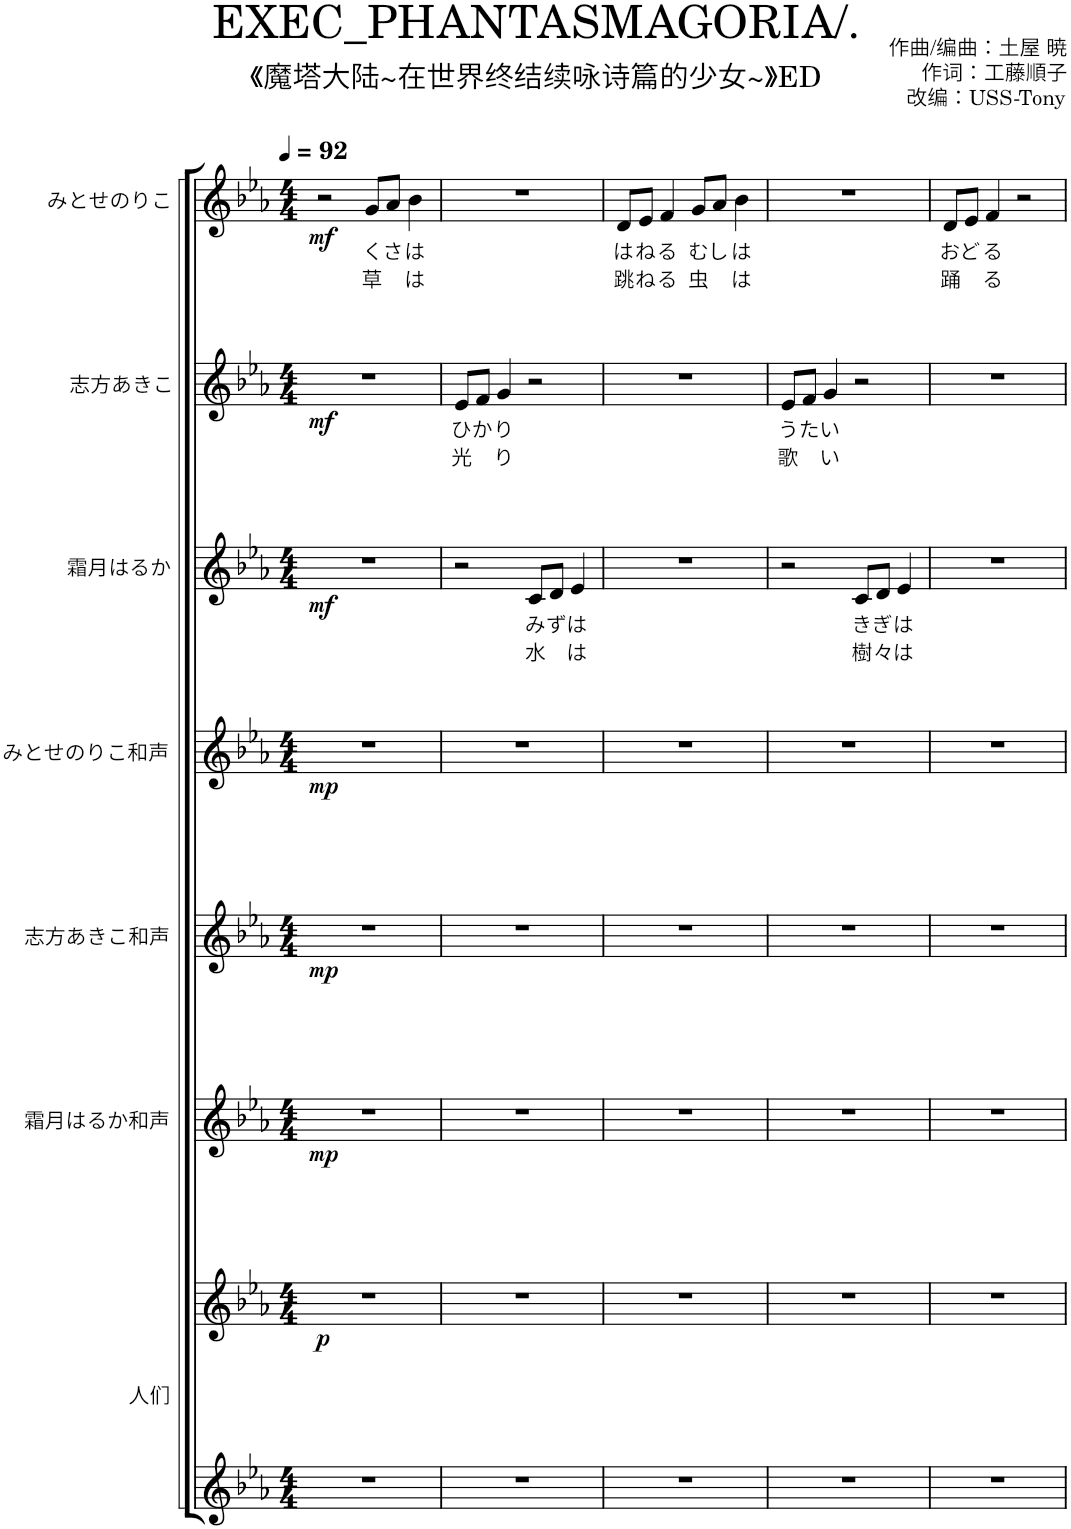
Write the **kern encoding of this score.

**kern	**kern	**dynam	**kern	**dynam	**kern	**dynam	**kern	**dynam	**kern	**text	**text	**dynam	**kern	**text	**text	**dynam	**kern	**text	**text	**dynam
*part7	*part7	*part7	*part6	*part6	*part5	*part5	*part4	*part4	*part3	*part3	*part3	*part3	*part2	*part2	*part2	*part2	*part1	*part1	*part1	*part1
*staff8	*staff7	*staff7/8	*staff6	*staff6	*staff5	*staff5	*staff4	*staff4	*staff3	*staff3	*staff3	*staff3	*staff2	*staff2	*staff2	*staff2	*staff1	*staff1	*staff1	*staff1
*I"人们	*	*	*I"霜月はるか和声	*	*I"志方あきこ和声	*	*I"みとせのりこ和声	*	*I"霜月はるか	*	*	*	*I"志方あきこ	*	*	*	*I"みとせのりこ	*	*	*
*clefG2	*clefG2	*	*clefG2	*	*clefG2	*	*clefG2	*	*clefG2	*	*	*	*clefG2	*	*	*	*clefG2	*	*	*
*k[b-e-a-]	*k[b-e-a-]	*	*k[b-e-a-]	*	*k[b-e-a-]	*	*k[b-e-a-]	*	*k[b-e-a-]	*	*	*	*k[b-e-a-]	*	*	*	*k[b-e-a-]	*	*	*
*M4/4	*M4/4	*	*M4/4	*	*M4/4	*	*M4/4	*	*M4/4	*	*	*	*M4/4	*	*	*	*M4/4	*	*	*
*MM92	*MM92	*	*MM92	*	*MM92	*	*MM92	*	*MM92	*	*	*	*MM92	*	*	*	*MM92	*	*	*
=1	=1	=1	=1	=1	=1	=1	=1	=1	=1	=1	=1	=1	=1	=1	=1	=1	=1	=1	=1	=1
!	!	!LO:DY:b	!	!LO:DY:b	!	!LO:DY:b	!	!LO:DY:b	!	!	!	!LO:DY:b	!	!	!	!LO:DY:b	!	!	!	!LO:DY:b
1r	1r	p	1r	mp	1r	mp	1r	mp	1r	.	.	mf	1r	.	.	mf	2r	.	.	mf
!	!	!	!	!	!	!	!	!	!	!	!	!	!	!	!	!	!	!LO:LY:b	!LO:LY:b	!
.	.	.	.	.	.	.	.	.	.	.	.	.	.	.	.	.	8g/L	く	草	.
!	!	!	!	!	!	!	!	!	!	!	!	!	!	!	!	!	!	!LO:LY:b	!	!
.	.	.	.	.	.	.	.	.	.	.	.	.	.	.	.	.	8a-/J	さ	.	.
!	!	!	!	!	!	!	!	!	!	!	!	!	!	!	!	!	!	!LO:LY:b	!LO:LY:b	!
.	.	.	.	.	.	.	.	.	.	.	.	.	.	.	.	.	4b-\	は	は	.
=2	=2	=2	=2	=2	=2	=2	=2	=2	=2	=2	=2	=2	=2	=2	=2	=2	=2	=2	=2	=2
!	!	!	!	!	!	!	!	!	!	!	!	!	!	!LO:LY:b	!LO:LY:b	!	!	!	!	!
1r	1r	.	1r	.	1r	.	1r	.	2r	.	.	.	8e-/L	ひ	光	.	1r	.	.	.
!	!	!	!	!	!	!	!	!	!	!	!	!	!	!LO:LY:b	!	!	!	!	!	!
.	.	.	.	.	.	.	.	.	.	.	.	.	8f/J	か	.	.	.	.	.	.
!	!	!	!	!	!	!	!	!	!	!	!	!	!	!LO:LY:b	!LO:LY:b	!	!	!	!	!
.	.	.	.	.	.	.	.	.	.	.	.	.	4g/	り	り	.	.	.	.	.
!	!	!	!	!	!	!	!	!	!	!LO:LY:b	!LO:LY:b	!	!	!	!	!	!	!	!	!
.	.	.	.	.	.	.	.	.	8c/L	み	水	.	2r	.	.	.	.	.	.	.
!	!	!	!	!	!	!	!	!	!	!LO:LY:b	!	!	!	!	!	!	!	!	!	!
.	.	.	.	.	.	.	.	.	8d/J	ず	.	.	.	.	.	.	.	.	.	.
!	!	!	!	!	!	!	!	!	!	!LO:LY:b	!LO:LY:b	!	!	!	!	!	!	!	!	!
.	.	.	.	.	.	.	.	.	4e-/	は	は	.	.	.	.	.	.	.	.	.
=3	=3	=3	=3	=3	=3	=3	=3	=3	=3	=3	=3	=3	=3	=3	=3	=3	=3	=3	=3	=3
!	!	!	!	!	!	!	!	!	!	!	!	!	!	!	!	!	!	!LO:LY:b	!LO:LY:b	!
1r	1r	.	1r	.	1r	.	1r	.	1r	.	.	.	1r	.	.	.	8d/L	は	跳	.
!	!	!	!	!	!	!	!	!	!	!	!	!	!	!	!	!	!	!LO:LY:b	!LO:LY:b	!
.	.	.	.	.	.	.	.	.	.	.	.	.	.	.	.	.	8e-/J	ね	ね	.
!	!	!	!	!	!	!	!	!	!	!	!	!	!	!	!	!	!	!LO:LY:b	!LO:LY:b	!
.	.	.	.	.	.	.	.	.	.	.	.	.	.	.	.	.	4f/	る	る	.
!	!	!	!	!	!	!	!	!	!	!	!	!	!	!	!	!	!	!LO:LY:b	!LO:LY:b	!
.	.	.	.	.	.	.	.	.	.	.	.	.	.	.	.	.	8g/L	む	虫	.
!	!	!	!	!	!	!	!	!	!	!	!	!	!	!	!	!	!	!LO:LY:b	!	!
.	.	.	.	.	.	.	.	.	.	.	.	.	.	.	.	.	8a-/J	し	.	.
!	!	!	!	!	!	!	!	!	!	!	!	!	!	!	!	!	!	!LO:LY:b	!LO:LY:b	!
.	.	.	.	.	.	.	.	.	.	.	.	.	.	.	.	.	4b-\	は	は	.
=4	=4	=4	=4	=4	=4	=4	=4	=4	=4	=4	=4	=4	=4	=4	=4	=4	=4	=4	=4	=4
!	!	!	!	!	!	!	!	!	!	!	!	!	!	!LO:LY:b	!LO:LY:b	!	!	!	!	!
1r	1r	.	1r	.	1r	.	1r	.	2r	.	.	.	8e-/L	う	歌	.	1r	.	.	.
!	!	!	!	!	!	!	!	!	!	!	!	!	!	!LO:LY:b	!	!	!	!	!	!
.	.	.	.	.	.	.	.	.	.	.	.	.	8f/J	た	.	.	.	.	.	.
!	!	!	!	!	!	!	!	!	!	!	!	!	!	!LO:LY:b	!LO:LY:b	!	!	!	!	!
.	.	.	.	.	.	.	.	.	.	.	.	.	4g/	い	い	.	.	.	.	.
!	!	!	!	!	!	!	!	!	!	!LO:LY:b	!LO:LY:b	!	!	!	!	!	!	!	!	!
.	.	.	.	.	.	.	.	.	8c/L	き	樹	.	2r	.	.	.	.	.	.	.
!	!	!	!	!	!	!	!	!	!	!LO:LY:b	!LO:LY:b	!	!	!	!	!	!	!	!	!
.	.	.	.	.	.	.	.	.	8d/J	ぎ	々	.	.	.	.	.	.	.	.	.
!	!	!	!	!	!	!	!	!	!	!LO:LY:b	!LO:LY:b	!	!	!	!	!	!	!	!	!
.	.	.	.	.	.	.	.	.	4e-/	は	は	.	.	.	.	.	.	.	.	.
=5	=5	=5	=5	=5	=5	=5	=5	=5	=5	=5	=5	=5	=5	=5	=5	=5	=5	=5	=5	=5
!	!	!	!	!	!	!	!	!	!	!	!	!	!	!	!	!	!	!LO:LY:b	!LO:LY:b	!
1r	1r	.	1r	.	1r	.	1r	.	1r	.	.	.	1r	.	.	.	8d/L	お	踊	.
!	!	!	!	!	!	!	!	!	!	!	!	!	!	!	!	!	!	!LO:LY:b	!	!
.	.	.	.	.	.	.	.	.	.	.	.	.	.	.	.	.	8e-/J	ど	.	.
!	!	!	!	!	!	!	!	!	!	!	!	!	!	!	!	!	!	!LO:LY:b	!LO:LY:b	!
.	.	.	.	.	.	.	.	.	.	.	.	.	.	.	.	.	4f/	る	る	.
.	.	.	.	.	.	.	.	.	.	.	.	.	.	.	.	.	2r	.	.	.
=	=	=	=	=	=	=	=	=	=	=	=	=	=	=	=	=	=	=	=	=
*-	*-	*-	*-	*-	*-	*-	*-	*-	*-	*-	*-	*-	*-	*-	*-	*-	*-	*-	*-	*-
